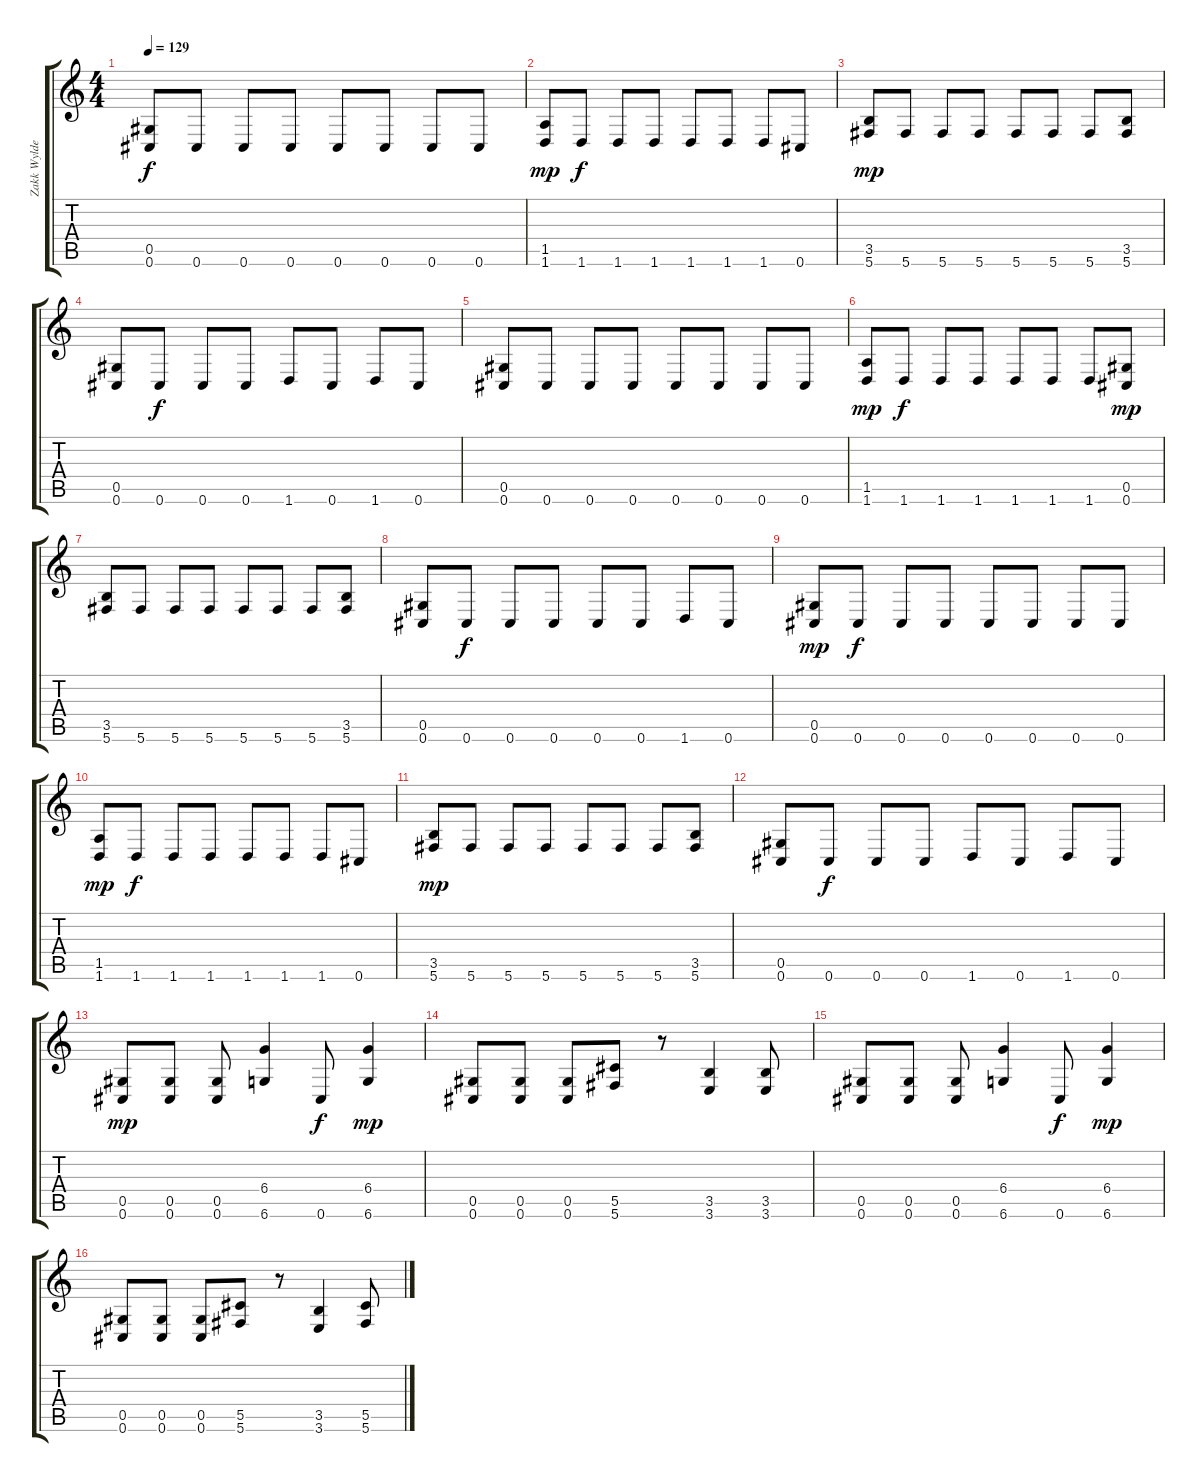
\track ("Zakk Wylde" "Zakk Wylde") {instrument distortionguitar}
\staff {score tabs}
\tuning (Eb4 Bb3 Gb3 Db3 Ab2 Db2) {hide}
\ts (4 4)
\tempo 129
\clef g2
\ks c
(0.5 0.6).8{dy f} 0.6.8 0.6.8 0.6.8 0.6.8 0.6.8 0.6.8 0.6.8 |
(1.5 1.6).8{dy mp} 1.6.8{dy f} 1.6.8 1.6.8 1.6.8 1.6.8 1.6.8 0.6.8 |
(3.5 5.6).8{dy mp} 5.6.8 5.6.8 5.6.8 5.6.8 5.6.8 5.6.8 (3.5 5.6).8 |
(0.5 0.6).8 0.6.8{dy f} 0.6.8 0.6.8 1.6.8 0.6.8 1.6.8 0.6.8 |
(0.5 0.6).8 0.6.8 0.6.8 0.6.8 0.6.8 0.6.8 0.6.8 0.6.8 |
(1.5 1.6).8{dy mp} 1.6.8{dy f} 1.6.8 1.6.8 1.6.8 1.6.8 1.6.8 (0.5 0.6).8{dy mp} |
(3.5 5.6).8 5.6.8 5.6.8 5.6.8 5.6.8 5.6.8 5.6.8 (3.5 5.6).8 |
(0.5 0.6).8 0.6.8{dy f} 0.6.8 0.6.8 0.6.8 0.6.8 1.6.8 0.6.8 |
(0.5 0.6).8{dy mp} 0.6.8{dy f} 0.6.8 0.6.8 0.6.8 0.6.8 0.6.8 0.6.8 |
(1.5 1.6).8{dy mp} 1.6.8{dy f} 1.6.8 1.6.8 1.6.8 1.6.8 1.6.8 0.6.8 |
(3.5 5.6).8{dy mp} 5.6.8 5.6.8 5.6.8 5.6.8 5.6.8 5.6.8 (3.5 5.6).8 |
(0.5 0.6).8 0.6.8{dy f} 0.6.8 0.6.8 1.6.8 0.6.8 1.6.8 0.6.8 |
(0.5 0.6).8{dy mp} (0.5 0.6).8 (0.5 0.6).8 (6.4 6.6).4 0.6.8{dy f} (6.4 6.6).4{dy mp} |
(0.5 0.6).8 (0.5 0.6).8 (0.5 0.6).8 (5.5 5.6).8 r.8 (3.5 3.6).4 (3.5 3.6).8 |
(0.5 0.6).8 (0.5 0.6).8 (0.5 0.6).8 (6.4 6.6).4 0.6.8{dy f} (6.4 6.6).4{dy mp} |
(0.5 0.6).8 (0.5 0.6).8 (0.5 0.6).8 (5.5 5.6).8 r.8 (3.5 3.6).4 (5.5 5.6).8
